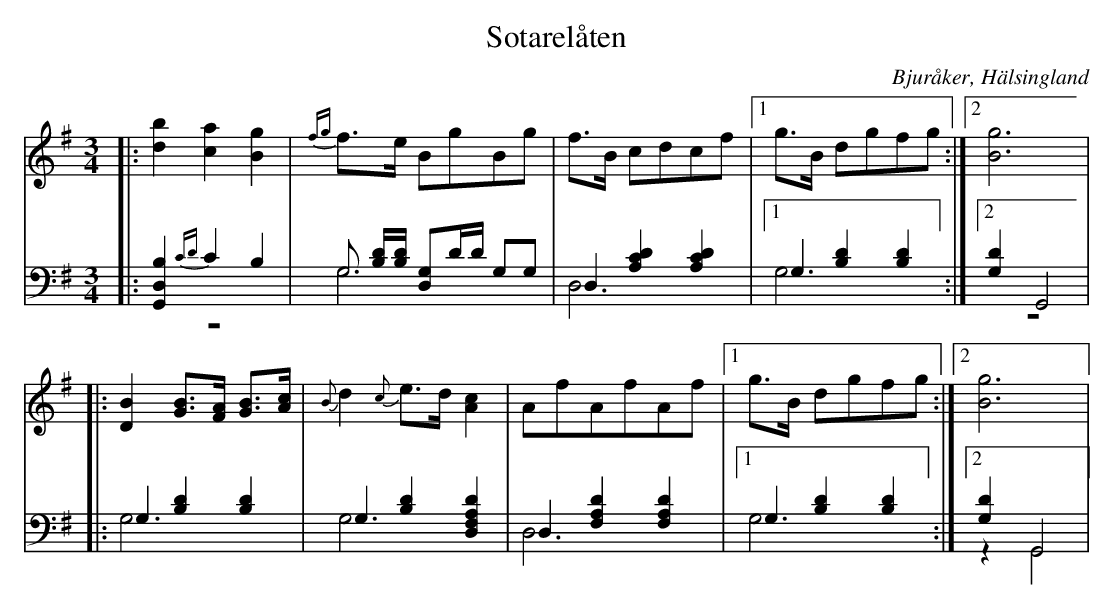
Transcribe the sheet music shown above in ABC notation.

X:1
T: Sotarelåten
O: Bjuråker, Hälsingland
M: 3/4
L: 1/8
K: G
V:1
V:2
V:3 merge
V:1
|:[d2b2] [c2a2] [B2g2]|{fg}f>e BgBg|f>B cdcf |1g>B dgfg :|2 [B6g6]|
|:[D2B2] [GB]>[FA] [GB]>[Ac]|{B}d2 {c}e>d [A2c2]|AfAfAf |1g>B dgfg :|2 [B6g6]|
V:2 clef=bass
|:[G,,2 D,2B,2] {CD}C2 B,2|G, [B,/ D/][B,/ D/] [G,D,]D/D/ G,G,|D,2 [A,2 C2 D2] [A,2 C2 D2]|1G,2 [B,2 D2] [B,2 D2]:|2 [G,2D2] G,,4|
|:G,2 [B,2 D2] [B,2 D2]|G,2 [B,2 D2] [D,2 F,2A,2D2]|D,2 [F,2 A,2 D2] [F,2 A,2 D2]|1 G,2 [B,2 D2] [B,2 D2] :|2 [G,2D2] G,,4|
V:3 clef=bass
|:z6|G,6|D,6|1G,6:|2 z6|
|:G,6|G,6|D,6|1 G,6 :|2 z2 G,,4|
